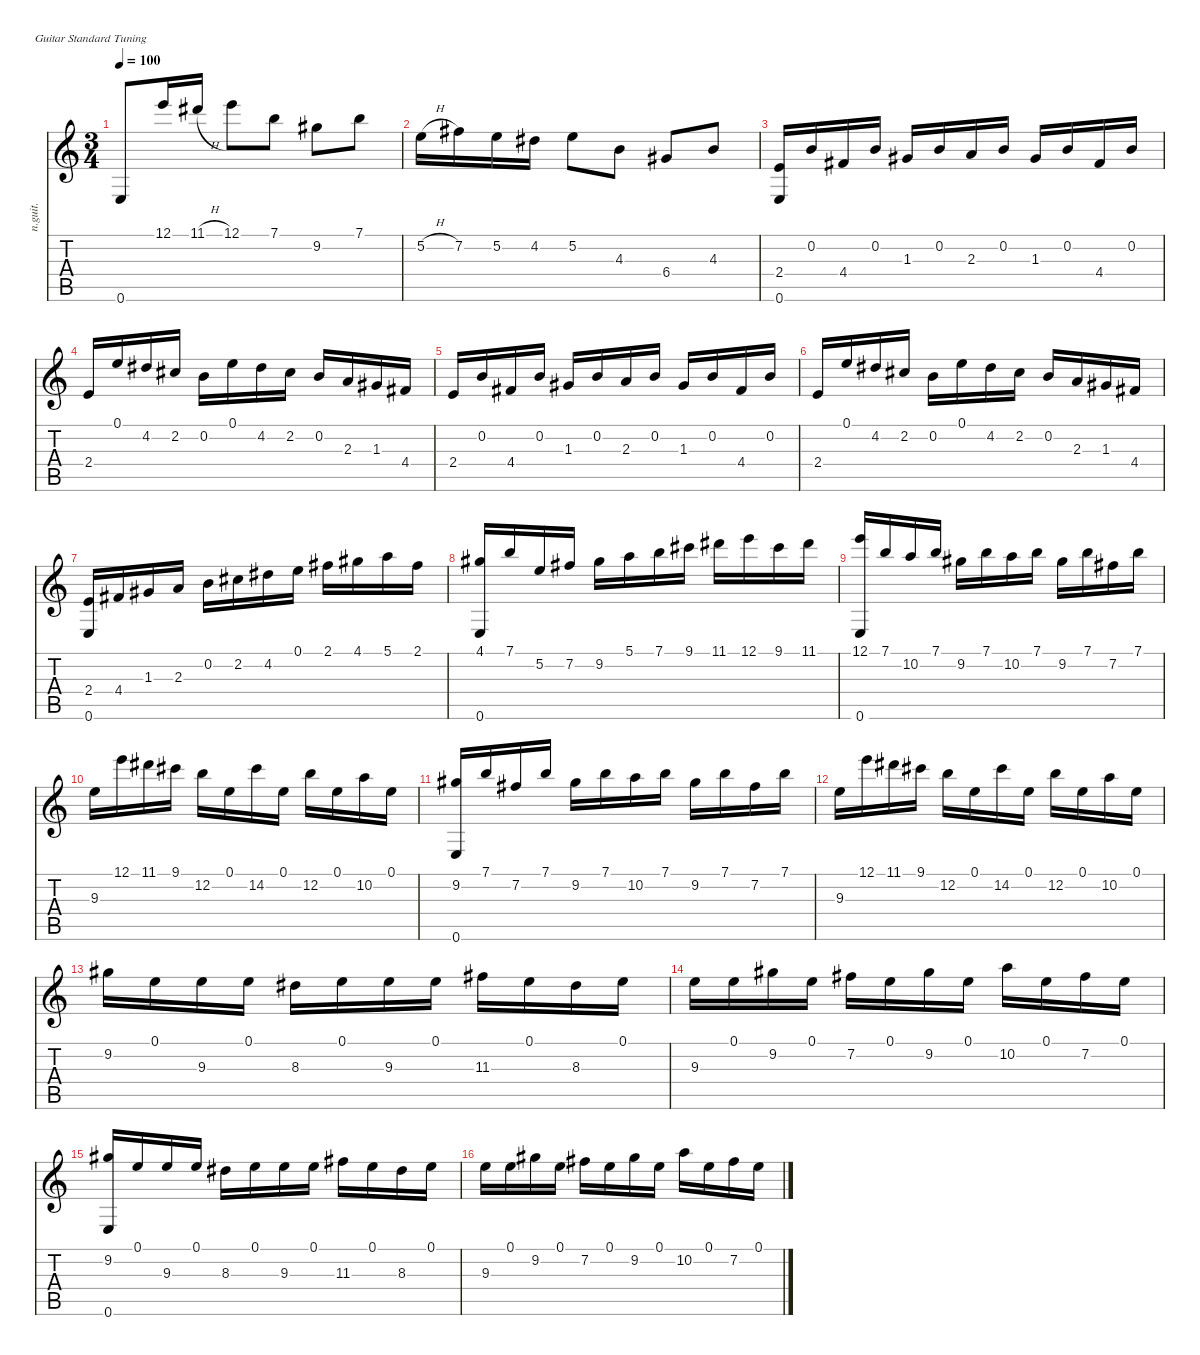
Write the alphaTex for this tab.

\defaultSystemsLayout 4
\hideDynamics
\bracketExtendMode nobrackets
\otherSystemsTrackNameOrientation horizontal
\track ("Nylon Guitar" "n.guit.") {instrument acousticguitarnylon}
\staff {score tabs}
\tuning (E4 B3 G3 D3 A2 E2)
\ts (3 4)
\beaming (8 2 2 2)
\tempo 100
\clef g2
\ks c
0.6.8{dy f instrument acousticguitarnylon beam Up} 12.1.16{beam Up} 11.1{h acc #}.16{beam Up} 12.1.8{beam Down} 7.1.8{beam Down} 9.2{acc #}.8{beam Down} 7.1.8{beam Down} |
5.2{h}.16{beam Down} 7.2{acc #}.16{beam Down} 5.2.16{beam Down} 4.2{acc #}.16{beam Down} 5.2.8{beam Down} 4.3.8{beam Down} 6.4{acc #}.8{beam Up} 4.3.8{beam Up} |
(2.4 0.6).16{beam Up} 0.2.16{beam Up} 4.4{acc #}.16{beam Up} 0.2.16{beam Up} 1.3{acc #}.16{beam Up} 0.2.16{beam Up} 2.3.16{beam Up} 0.2.16{beam Up} 1.3{acc #}.16{beam Up} 0.2.16{beam Up} 4.4{acc #}.16{beam Up} 0.2.16{beam Up} |
2.4.16{beam Up} 0.1.16{beam Up} 4.2{acc #}.16{beam Up} 2.2{acc #}.16{beam Up} 0.2.16{beam Down} 0.1.16{beam Down} 4.2{acc #}.16{beam Down} 2.2{acc #}.16{beam Down} 0.2.16{beam Up} 2.3.16{beam Up} 1.3{acc #}.16{beam Up} 4.4{acc #}.16{beam Up} |
2.4.16{dy p beam Up} 0.2.16{dy mf beam Up} 4.4{acc #}.16{beam Up} 0.2.16{beam Up} 1.3{acc #}.16{beam Up} 0.2.16{beam Up} 2.3.16{beam Up} 0.2.16{beam Up} 1.3{acc #}.16{beam Up} 0.2.16{beam Up} 4.4{acc #}.16{beam Up} 0.2.16{beam Up} |
2.4.16{beam Up} 0.1.16{beam Up} 4.2{acc #}.16{beam Up} 2.2{acc #}.16{beam Up} 0.2.16{beam Down} 0.1.16{beam Down} 4.2{acc #}.16{beam Down} 2.2{acc #}.16{beam Down} 0.2.16{beam Up} 2.3.16{beam Up} 1.3{acc #}.16{beam Up} 4.4{acc #}.16{beam Up} |
(2.4 0.6).16{dy f beam Up} 4.4{acc #}.16{beam Up} 1.3{acc #}.16{beam Up} 2.3.16{beam Up} 0.2.16{beam Down} 2.2{acc #}.16{beam Down} 4.2{acc #}.16{beam Down} 0.1.16{beam Down} 2.1{acc #}.16{beam Down} 4.1{acc #}.16{beam Down} 5.1.16{beam Down} 2.1{acc #}.16{beam Down} |
(4.1{acc #} 0.6).16{beam Up} 7.1.16{beam Up} 5.2.16{beam Up} 7.2{acc #}.16{beam Up} 9.2{acc #}.16{beam Down} 5.1.16{beam Down} 7.1.16{beam Down} 9.1{acc #}.16{beam Down} 11.1{acc #}.16{beam Down} 12.1.16{beam Down} 9.1{acc #}.16{beam Down} 11.1{acc #}.16{beam Down} |
(12.1 0.6).16{beam Up} 7.1.16{beam Up} 10.2.16{beam Up} 7.1.16{beam Up} 9.2{acc #}.16{beam Down} 7.1.16{beam Down} 10.2.16{beam Down} 7.1.16{beam Down} 9.2{acc #}.16{beam Down} 7.1.16{beam Down} 7.2{acc #}.16{beam Down} 7.1.16{beam Down} |
9.3.16{beam Down} 12.1.16{beam Down} 11.1{acc #}.16{beam Down} 9.1{acc #}.16{beam Down} 12.2.16{beam Down} 0.1.16{beam Down} 14.2{acc #}.16{beam Down} 0.1.16{beam Down} 12.2.16{beam Down} 0.1.16{beam Down} 10.2.16{beam Down} 0.1.16{beam Down} |
(9.2{acc #} 0.6).16{dy mf beam Up} 7.1.16{beam Up} 7.2{acc #}.16{beam Up} 7.1.16{beam Up} 9.2{acc #}.16{beam Down} 7.1.16{beam Down} 10.2.16{beam Down} 7.1.16{beam Down} 9.2{acc #}.16{beam Down} 7.1.16{beam Down} 7.2{acc #}.16{beam Down} 7.1.16{beam Down} |
9.3.16{beam Down} 12.1.16{beam Down} 11.1{acc #}.16{beam Down} 9.1{acc #}.16{beam Down} 12.2.16{beam Down} 0.1.16{beam Down} 14.2{acc #}.16{beam Down} 0.1.16{beam Down} 12.2.16{beam Down} 0.1.16{beam Down} 10.2.16{beam Down} 0.1.16{beam Down} |
9.2{acc #}.16{dy f beam Down} 0.1.16{dy ff beam Down} 9.3.16{beam Down} 0.1.16{beam Down} 8.3{acc #}.16{beam Down} 0.1.16{beam Down} 9.3.16{beam Down} 0.1.16{beam Down} 11.3{acc #}.16{beam Down} 0.1.16{beam Down} 8.3{acc #}.16{beam Down} 0.1.16{beam Down} |
9.3.16{beam Down} 0.1.16{dy f beam Down} 9.2{acc #}.16{beam Down} 0.1.16{beam Down} 7.2{acc #}.16{beam Down} 0.1.16{beam Down} 9.2{acc #}.16{beam Down} 0.1.16{beam Down} 10.2.16{beam Down} 0.1.16{beam Down} 7.2{acc #}.16{beam Down} 0.1.16{beam Down} |
(9.2{acc #} 0.6).16{dy mf beam Up} 0.1.16{beam Up} 9.3.16{beam Up} 0.1.16{beam Up} 8.3{acc #}.16{beam Down} 0.1.16{beam Down} 9.3.16{beam Down} 0.1.16{beam Down} 11.3{acc #}.16{beam Down} 0.1.16{beam Down} 8.3{acc #}.16{beam Down} 0.1.16{beam Down} |
9.3.16{beam Down} 0.1.16{dy ff beam Down} 9.2{acc #}.16{beam Down} 0.1.16{beam Down} 7.2{acc #}.16{beam Down} 0.1.16{beam Down} 9.2{acc #}.16{beam Down} 0.1.16{beam Down} 10.2.16{beam Down} 0.1.16{beam Down} 7.2{acc #}.16{beam Down} 0.1.16{beam Down}
